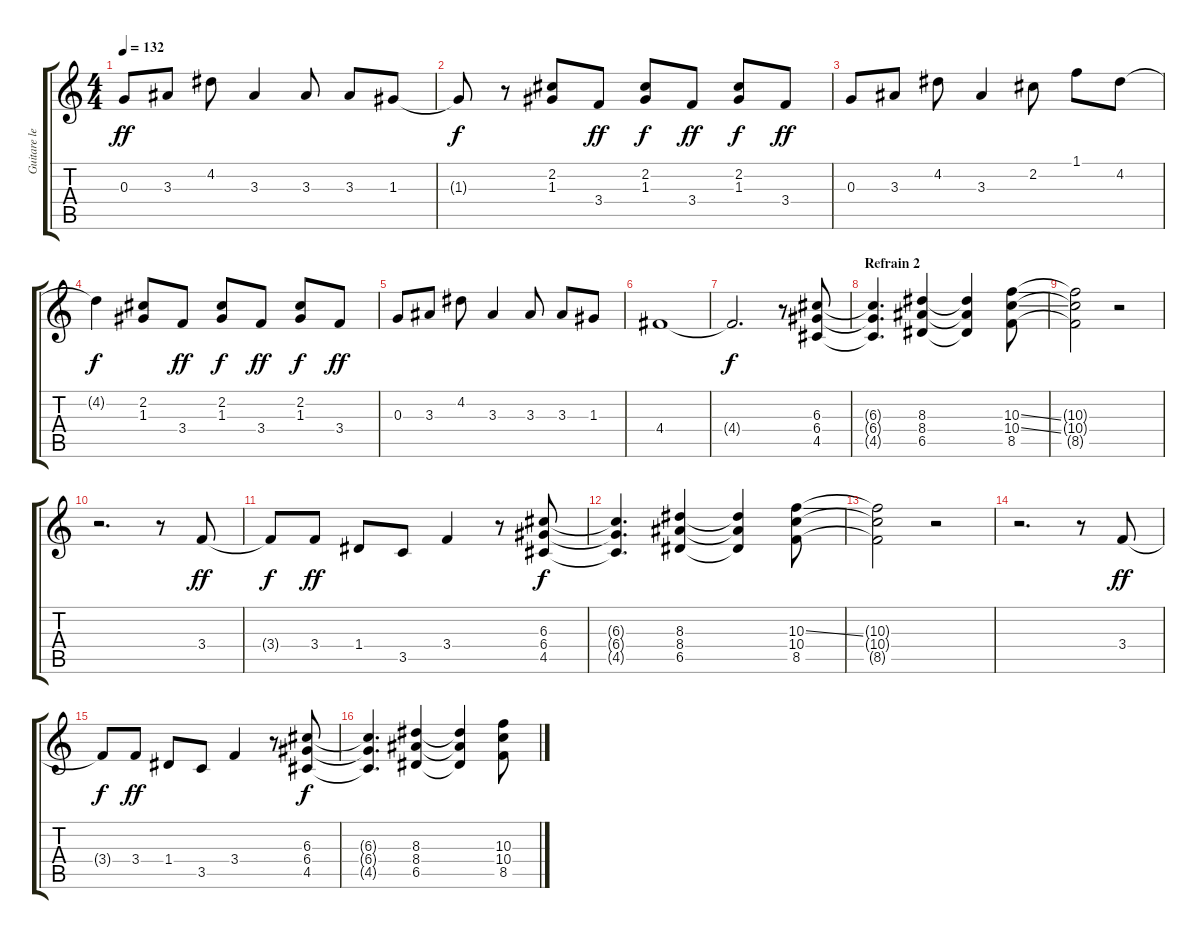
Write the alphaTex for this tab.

\track ("Guitare lead" "Guitare le") {instrument distortionguitar}
\staff {score tabs}
\tuning (E4 B3 G3 D3 A2 E2) {hide}
\ts (4 4)
\tempo 132
\clef g2
\ks c
0.3.8{dy ff} 3.3.8 4.2.8 3.3.4 3.3.8 3.3.8 1.3.8 |
1.3{t}.8{dy f} r.8 (2.2 1.3).8 3.4.8{dy ff} (2.2 1.3).8{dy f} 3.4.8{dy ff} (2.2 1.3).8{dy f} 3.4.8{dy ff} |
0.3.8 3.3.8 4.2.8 3.3.4 2.2.8 1.1.8 4.2.8 |
4.2{t}.4{dy f} (2.2 1.3).8 3.4.8{dy ff} (2.2 1.3).8{dy f} 3.4.8{dy ff} (2.2 1.3).8{dy f} 3.4.8{dy ff} |
0.3.8 3.3.8 4.2.8 3.3.4 3.3.8 3.3.8 1.3.8 |
4.4.1 |
4.4{t}.2{d dy f} r.8 (6.3 6.4 4.5).8 |
\section ("" "Refrain 2")
(6.3{t} 6.4{t} 4.5{t}).4{d} (8.3 8.4 6.5).4 (8.3{t} 8.4{t} 6.5{t}).4 (10.3{ss} 10.4{ss} 8.5).8 |
(10.3{t} 10.4{t} 8.5{t}).2 r.2 |
r.2{d} r.8 3.4.8{dy ff} |
3.4{t}.8{dy f} 3.4.8{dy ff} 1.4.8 3.5.8 3.4.4 r.8 (6.3 6.4 4.5).8{dy f} |
(6.3{t} 6.4{t} 4.5{t}).4{d} (8.3 8.4 6.5).4 (8.3{t} 8.4{t} 6.5{t}).4 (10.3{ss} 10.4 8.5).8 |
(10.3{t} 10.4{t} 8.5{t}).2 r.2 |
r.2{d} r.8 3.4.8{dy ff} |
3.4{t}.8{dy f} 3.4.8{dy ff} 1.4.8 3.5.8 3.4.4 r.8 (6.3 6.4 4.5).8{dy f} |
(6.3{t} 6.4{t} 4.5{t}).4{d} (8.3 8.4 6.5).4 (8.3{t} 8.4{t} 6.5{t}).4 (10.3{ss} 10.4 8.5).8
